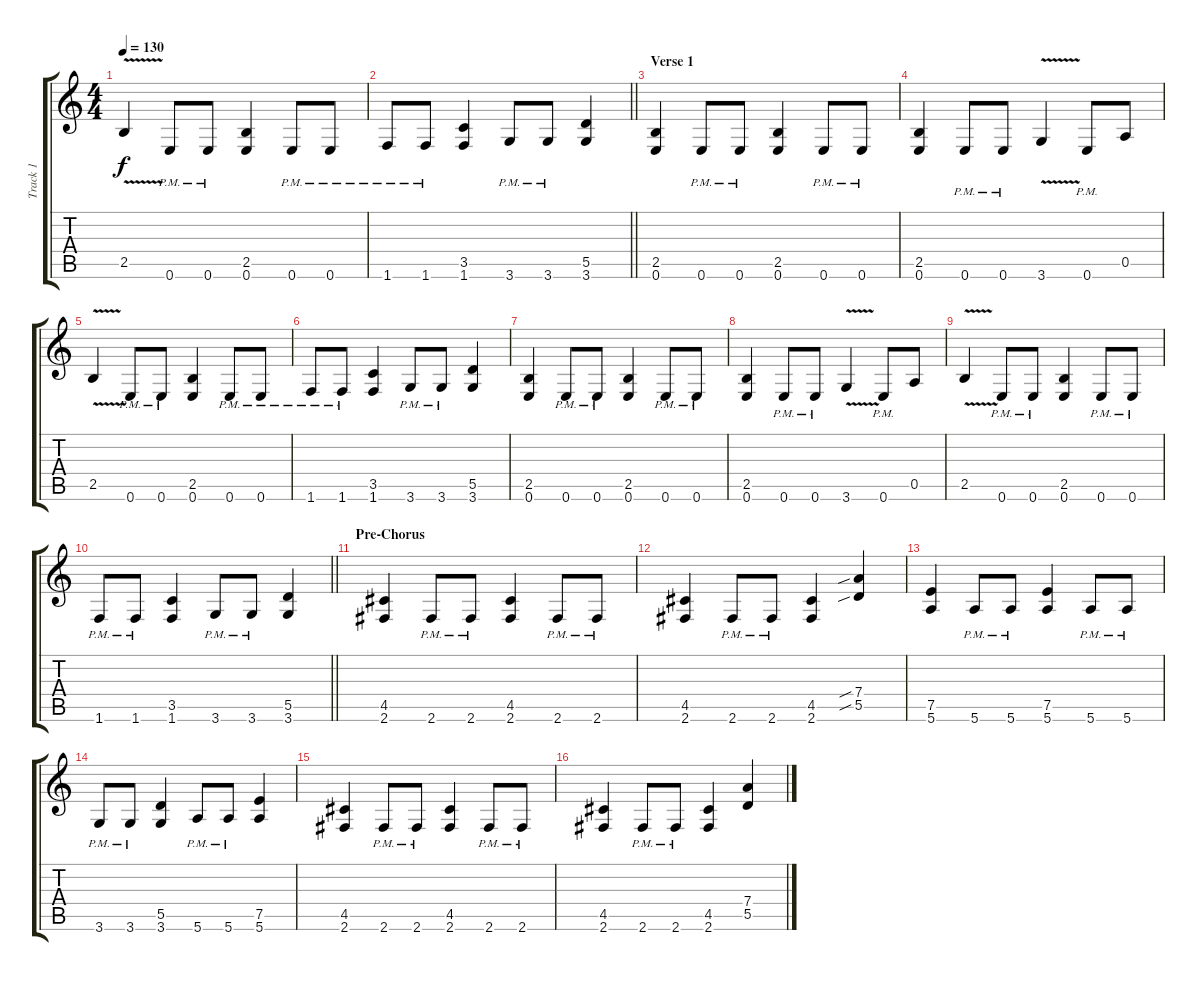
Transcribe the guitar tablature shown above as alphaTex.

\track ("Track 1" "Track 1") {instrument distortionguitar}
\staff {score tabs}
\tuning (E4 B3 G3 D3 A2 E2) {hide}
\ts (4 4)
\tempo 130
\clef g2
\ks c
2.5{v}.4{dy f} 0.6{pm}.8 0.6{pm}.8 (2.5 0.6).4 0.6{pm}.8 0.6{pm}.8 |
\barLineRight lightlight
1.6{pm}.8 1.6{pm}.8 (3.5 1.6).4 3.6{pm}.8 3.6{pm}.8 (5.5 3.6).4 |
\section ("" "Verse 1")
(2.5 0.6).4 0.6{pm}.8 0.6{pm}.8 (2.5 0.6).4 0.6{pm}.8 0.6{pm}.8 |
(2.5 0.6).4 0.6{pm}.8 0.6{pm}.8 3.6{v}.4 0.6{pm}.8 0.5.8 |
2.5{v}.4 0.6{pm}.8 0.6{pm}.8 (2.5 0.6).4 0.6{pm}.8 0.6{pm}.8 |
1.6{pm}.8 1.6{pm}.8 (3.5 1.6).4 3.6{pm}.8 3.6{pm}.8 (5.5 3.6).4 |
(2.5 0.6).4 0.6{pm}.8 0.6{pm}.8 (2.5 0.6).4 0.6{pm}.8 0.6{pm}.8 |
(2.5 0.6).4 0.6{pm}.8 0.6{pm}.8 3.6{v}.4 0.6{pm}.8 0.5.8 |
2.5{v}.4 0.6{pm}.8 0.6{pm}.8 (2.5 0.6).4 0.6{pm}.8 0.6{pm}.8 |
\barLineRight lightlight
1.6{pm}.8 1.6{pm}.8 (3.5 1.6).4 3.6{pm}.8 3.6{pm}.8 (5.5 3.6).4 |
\section ("" "Pre-Chorus")
(4.5 2.6).4 2.6{pm}.8 2.6{pm}.8 (4.5 2.6).4 2.6{pm}.8 2.6{pm}.8 |
(4.5 2.6).4 2.6{pm}.8 2.6{pm}.8 (4.5 2.6).4 (7.4{sib} 5.5{sib}).4 |
(7.5 5.6).4 5.6{pm}.8 5.6{pm}.8 (7.5 5.6).4 5.6{pm}.8 5.6{pm}.8 |
3.6{pm}.8 3.6{pm}.8 (5.5 3.6).4 5.6{pm}.8 5.6{pm}.8 (7.5 5.6).4 |
(4.5 2.6).4 2.6{pm}.8 2.6{pm}.8 (4.5 2.6).4 2.6{pm}.8 2.6{pm}.8 |
(4.5 2.6).4 2.6{pm}.8 2.6{pm}.8 (4.5 2.6).4 (7.4 5.5).4
